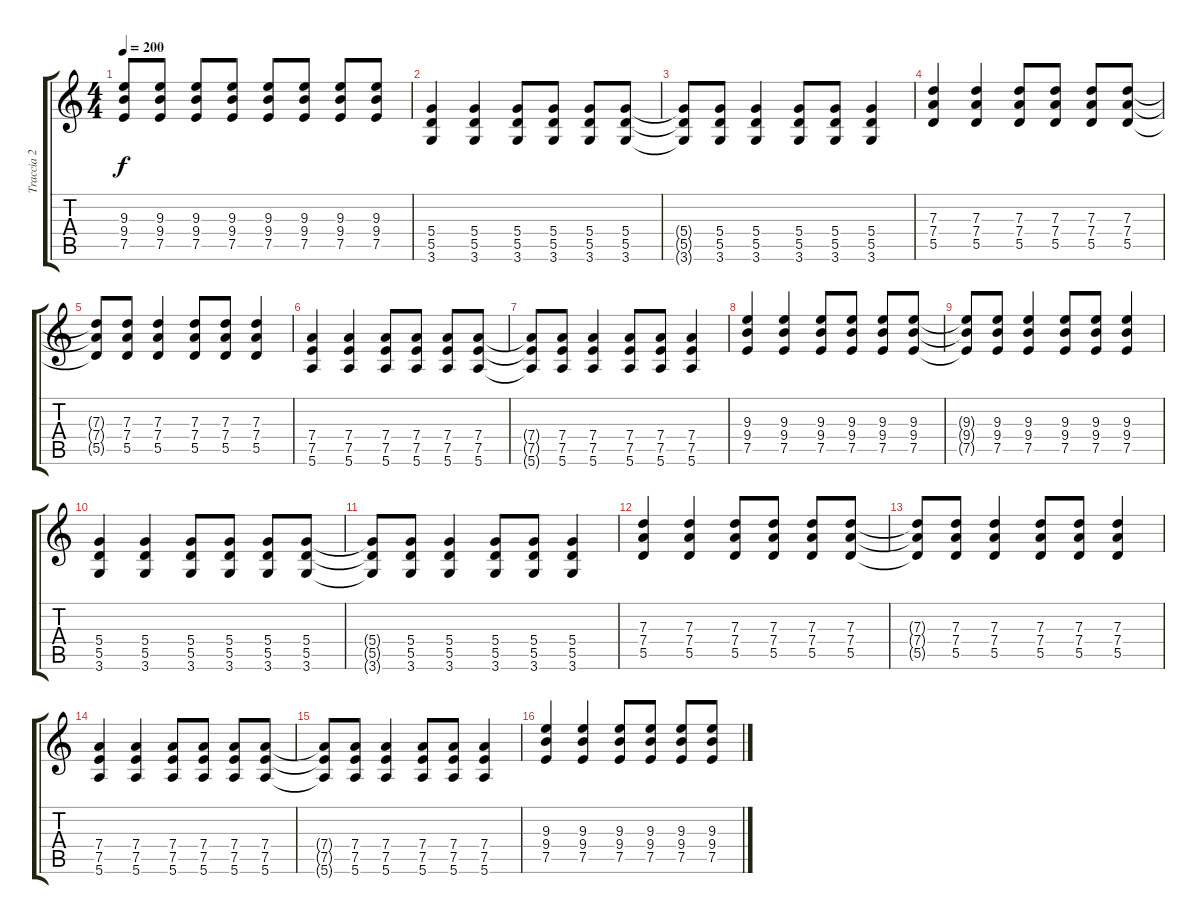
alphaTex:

\track ("Traccia 2" "Traccia 2") {instrument distortionguitar}
\staff {score tabs}
\tuning (E4 B3 G3 D3 A2 E2) {hide}
\ts (4 4)
\tempo 200
\clef g2
\ks c
(9.3 9.4 7.5).8{dy f} (9.3 9.4 7.5).8 (9.3 9.4 7.5).8 (9.3 9.4 7.5).8 (9.3 9.4 7.5).8 (9.3 9.4 7.5).8 (9.3 9.4 7.5).8 (9.3 9.4 7.5).8 |
(5.4 5.5 3.6).4 (5.4 5.5 3.6).4 (5.4 5.5 3.6).8 (5.4 5.5 3.6).8 (5.4 5.5 3.6).8 (5.4 5.5 3.6).8 |
(5.4{t} 5.5{t} 3.6{t}).8 (5.4 5.5 3.6).8 (5.4 5.5 3.6).4 (5.4 5.5 3.6).8 (5.4 5.5 3.6).8 (5.4 5.5 3.6).4 |
(7.3 7.4 5.5).4 (7.3 7.4 5.5).4 (7.3 7.4 5.5).8 (7.3 7.4 5.5).8 (7.3 7.4 5.5).8 (7.3 7.4 5.5).8 |
(7.3{t} 7.4{t} 5.5{t}).8 (7.3 7.4 5.5).8 (7.3 7.4 5.5).4 (7.3 7.4 5.5).8 (7.3 7.4 5.5).8 (7.3 7.4 5.5).4 |
(7.4 7.5 5.6).4 (7.4 7.5 5.6).4 (7.4 7.5 5.6).8 (7.4 7.5 5.6).8 (7.4 7.5 5.6).8 (7.4 7.5 5.6).8 |
(7.4{t} 7.5{t} 5.6{t}).8 (7.4 7.5 5.6).8 (7.4 7.5 5.6).4 (7.4 7.5 5.6).8 (7.4 7.5 5.6).8 (7.4 7.5 5.6).4 |
(9.3 9.4 7.5).4 (9.3 9.4 7.5).4 (9.3 9.4 7.5).8 (9.3 9.4 7.5).8 (9.3 9.4 7.5).8 (9.3 9.4 7.5).8 |
(9.3{t} 9.4{t} 7.5{t}).8 (9.3 9.4 7.5).8 (9.3 9.4 7.5).4 (9.3 9.4 7.5).8 (9.3 9.4 7.5).8 (9.3 9.4 7.5).4 |
(5.4 5.5 3.6).4 (5.4 5.5 3.6).4 (5.4 5.5 3.6).8 (5.4 5.5 3.6).8 (5.4 5.5 3.6).8 (5.4 5.5 3.6).8 |
(5.4{t} 5.5{t} 3.6{t}).8 (5.4 5.5 3.6).8 (5.4 5.5 3.6).4 (5.4 5.5 3.6).8 (5.4 5.5 3.6).8 (5.4 5.5 3.6).4 |
(7.3 7.4 5.5).4 (7.3 7.4 5.5).4 (7.3 7.4 5.5).8 (7.3 7.4 5.5).8 (7.3 7.4 5.5).8 (7.3 7.4 5.5).8 |
(7.3{t} 7.4{t} 5.5{t}).8 (7.3 7.4 5.5).8 (7.3 7.4 5.5).4 (7.3 7.4 5.5).8 (7.3 7.4 5.5).8 (7.3 7.4 5.5).4 |
(7.4 7.5 5.6).4 (7.4 7.5 5.6).4 (7.4 7.5 5.6).8 (7.4 7.5 5.6).8 (7.4 7.5 5.6).8 (7.4 7.5 5.6).8 |
(7.4{t} 7.5{t} 5.6{t}).8 (7.4 7.5 5.6).8 (7.4 7.5 5.6).4 (7.4 7.5 5.6).8 (7.4 7.5 5.6).8 (7.4 7.5 5.6).4 |
(9.3 9.4 7.5).4 (9.3 9.4 7.5).4 (9.3 9.4 7.5).8 (9.3 9.4 7.5).8 (9.3 9.4 7.5).8 (9.3 9.4 7.5).8
